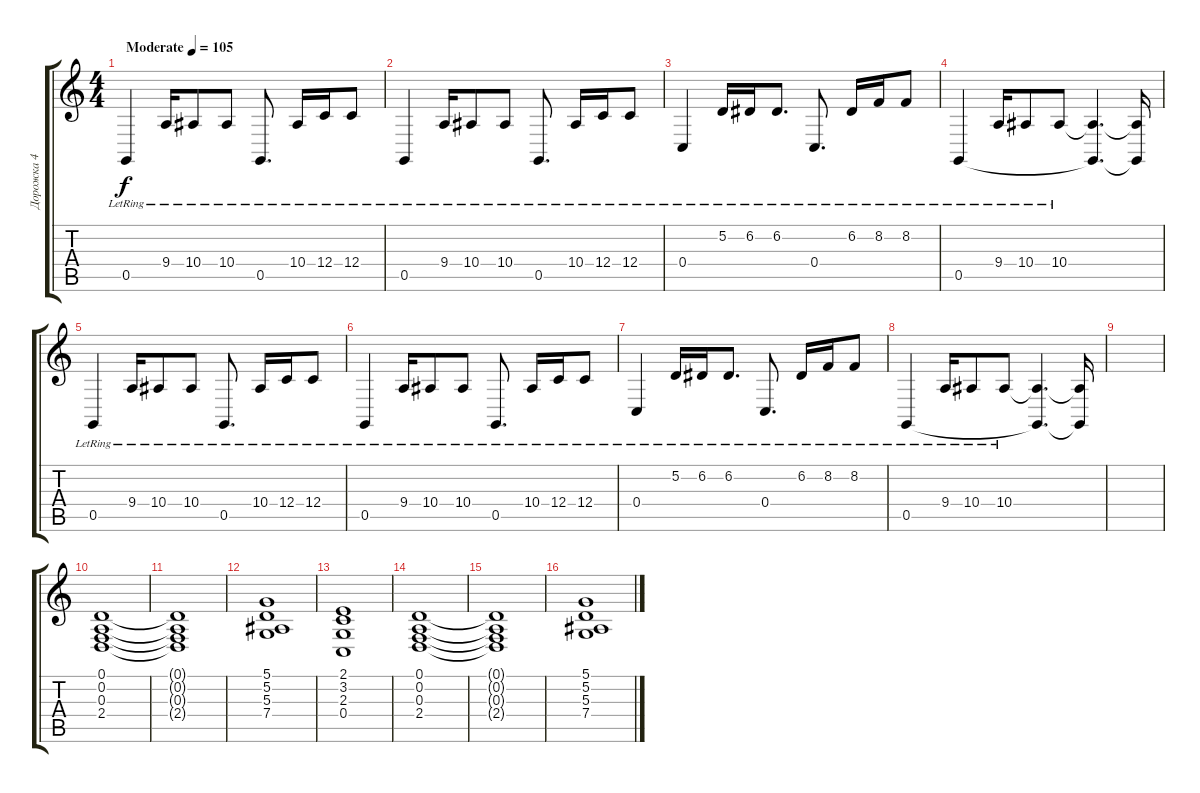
\track ("Дорожка 4" "Дорожка 4") {instrument stringensemble1}
\staff {score tabs}
\tuning (D4 A3 F3 C3 G2 D2) {hide}
\ts (4 4)
\tempo (105 "Moderate")
\clef g2
\ks c
0.5{lr}.4{dy f instrument stringensemble1} 9.4{lr}.16 10.4{lr}.8 10.4{lr}.8 0.5{lr}.8{d} 10.4{lr}.16 12.4{lr}.16 12.4{lr}.8 |
0.5{lr}.4 9.4{lr}.16 10.4{lr}.8 10.4{lr}.8 0.5{lr}.8{d} 10.4{lr}.16 12.4{lr}.16 12.4{lr}.8 |
0.4{lr}.4 5.2{lr}.16 6.2{lr}.16 6.2{lr}.8{d} 0.4{lr}.8{d} 6.2{lr}.16 8.2{lr}.16 8.2{lr}.8 |
0.5{lr}.4 9.4{lr}.16 10.4{lr}.8 10.4{lr}.8 (10.4{t} 0.5{t}).4{d} (10.4{t} 0.5{t}).16 |
0.5{lr}.4 9.4{lr}.16 10.4{lr}.8 10.4{lr}.8 0.5{lr}.8{d} 10.4{lr}.16 12.4{lr}.16 12.4{lr}.8 |
0.5{lr}.4 9.4{lr}.16 10.4{lr}.8 10.4{lr}.8 0.5{lr}.8{d} 10.4{lr}.16 12.4{lr}.16 12.4{lr}.8 |
0.4{lr}.4 5.2{lr}.16 6.2{lr}.16 6.2{lr}.8{d} 0.4{lr}.8{d} 6.2{lr}.16 8.2{lr}.16 8.2{lr}.8 |
0.5{lr}.4 9.4{lr}.16 10.4{lr}.8 10.4{lr}.8 (10.4{t} 0.5{t}).4{d} (10.4{t} 0.5{t}).16 |
|
(0.1 0.2 0.3 2.4).1 |
(0.1{t} 0.2{t} 0.3{t} 2.4{t}).1 |
(5.1 5.2 5.3 7.4).1 |
(2.1 3.2 2.3 0.4).1 |
(0.1 0.2 0.3 2.4).1 |
(0.1{t} 0.2{t} 0.3{t} 2.4{t}).1 |
(5.1 5.2 5.3 7.4).1
